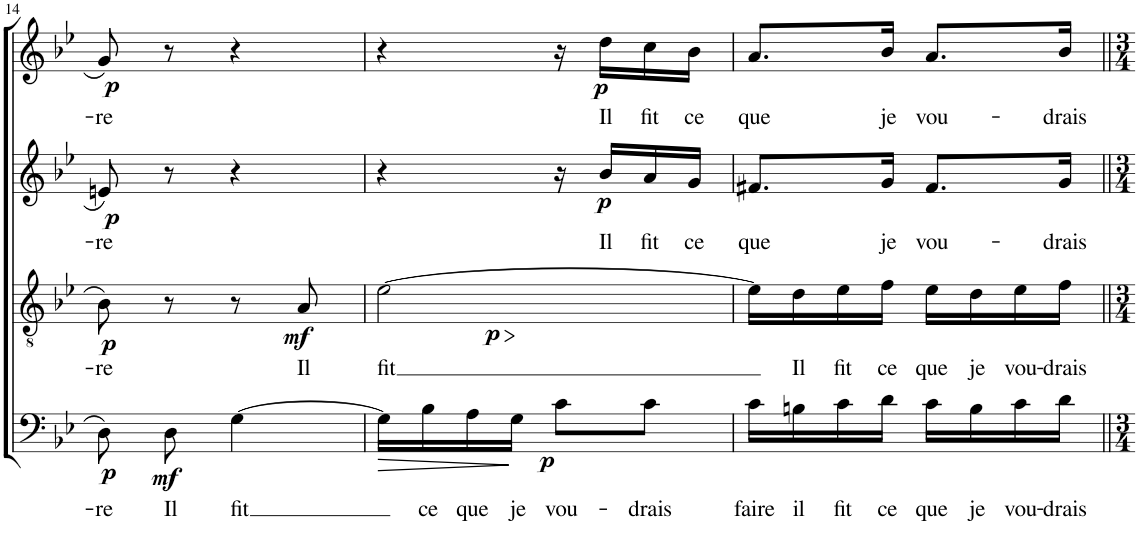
**kern	**text	**dynam	**kern	**text	**dynam	**kern	**text	**dynam	**kern	**text	**dynam
*part4	*part4	*part4	*part3	*part3	*part3	*part2	*part2	*part2	*part1	*part1	*part1
*staff4	*staff4	*staff4	*staff3	*staff3	*staff3	*staff2	*staff2	*staff2	*staff1	*staff1	*staff1
*I"BASSE	*	*	*I"TÉNOR	*	*	*I"ALTO	*	*	*I"SOPRANO	*	*
!!LO:PB:g=z
*clefF4	*	*	*clefGv2	*	*	*clefG2	*	*	*clefG2	*	*
*k[b-e-]	*	*	*k[b-e-]	*	*	*k[b-e-]	*	*	*k[b-e-]	*	*
*M2/4	*	*	*M2/4	*	*	*M2/4	*	*	*M2/4	*	*
=14	=14	=14	=14	=14	=14	=14	=14	=14	=14	=14	=14
!	!LO:LY:b	!LO:DY:b	!	!LO:LY:b	!LO:DY:b	!	!LO:LY:b	!LO:DY:b	!	!LO:LY:b	!LO:DY:b
8D\	-re	p	8B-\	-re	p	8en/	-re	p	8g/	-re	p
!	!LO:LY:b	!LO:DY:b	!	!	!	!	!	!	!	!	!
8D\	Il	mf	8r	.	.	8r	.	.	8r	.	.
!	!LO:LY:b	!	!	!	!	!	!	!	!	!	!
[4G\	fit	.	8r	.	.	4r	.	.	4r	.	.
!	!	!	!	!LO:LY:b	!LO:DY:b	!	!	!	!	!	!
.	.	.	8A/	Il	mf	.	.	.	.	.	.
=15	=15	=15	=15	=15	=15	=15	=15	=15	=15	=15	=15
!	!	!LO:HP:b	!	!LO:LY:b	!LO:HP:b	!	!	!	!	!	!
!	!	!	!	!	!LO:DY:n=1:b	!	!	!	!	!	!
16G\LL]	.	>	[2e-\	fit	> p	4r	.	.	4r	.	.
!	!LO:LY:b	!	!	!	!	!	!	!	!	!	!
16B-\	ce	.	.	.	.	.	.	.	.	.	.
!	!LO:LY:b	!	!	!	!	!	!	!	!	!	!
16A\	que	.	.	.	.	.	.	.	.	.	.
!	!LO:LY:b	!	!	!	!	!	!	!	!	!	!
16G\JJ	je	]	.	.	.	.	.	.	.	.	.
!	!LO:LY:b	!LO:DY:b	!	!	!	!	!	!	!	!	!
8c\L	vou-	p	.	.	.	16r	.	.	16r	.	.
!	!	!	!	!	!	!	!LO:LY:b	!LO:DY:b	!	!LO:LY:b	!LO:DY:b
.	.	.	.	.	.	16b-/LL	Il	p	16dd\LL	Il	p
!	!LO:LY:b	!	!	!	!	!	!LO:LY:b	!	!	!LO:LY:b	!
8c\J	-drais	.	.	.	.	16a/	fit	.	16cc\	fit	.
!	!	!	!	!	!	!	!LO:LY:b	!	!	!LO:LY:b	!
.	.	.	.	.	.	16g/JJ	ce	.	16b-\JJ	ce	.
.	.	.	.	.	]	.	.	.	.	.	.
=16	=16	=16	=16	=16	=16	=16	=16	=16	=16	=16	=16
!	!LO:LY:b	!	!	!	!	!	!LO:LY:b	!	!	!LO:LY:b	!
16c\LL	faire	.	16e-\LL]	.	.	8.f#X/L	que	.	8.a/L	que	.
!	!LO:LY:b	!	!	!LO:LY:b	!	!	!	!	!	!	!
16Bn\	il	.	16d\	Il	.	.	.	.	.	.	.
!	!LO:LY:b	!	!	!LO:LY:b	!	!	!	!	!	!	!
16c\	fit	.	16e-\	fit	.	.	.	.	.	.	.
!	!LO:LY:b	!	!	!LO:LY:b	!	!	!LO:LY:b	!	!	!LO:LY:b	!
16d\JJ	ce	.	16f\JJ	ce	.	16g/Jk	je	.	16b-/Jk	je	.
!	!LO:LY:b	!	!	!LO:LY:b	!	!	!LO:LY:b	!	!	!LO:LY:b	!
16c\LL	que	.	16e-\LL	que	.	8.f#/L	vou-	.	8.a/L	vou-	.
!	!LO:LY:b	!	!	!LO:LY:b	!	!	!	!	!	!	!
16B\	je	.	16d\	je	.	.	.	.	.	.	.
!	!LO:LY:b	!	!	!LO:LY:b	!	!	!	!	!	!	!
16c\	vou-	.	16e-\	vou-	.	.	.	.	.	.	.
!	!LO:LY:b	!	!	!LO:LY:b	!	!	!LO:LY:b	!	!	!LO:LY:b	!
16d\JJ	-drais	.	16f\JJ	-drais	.	16g/Jk	-drais	.	16b-/Jk	-drais	.
=||	=||	=||	=||	=||	=||	=||	=||	=||	=||	=||	=||
*-	*-	*-	*-	*-	*-	*-	*-	*-	*-	*-	*-
